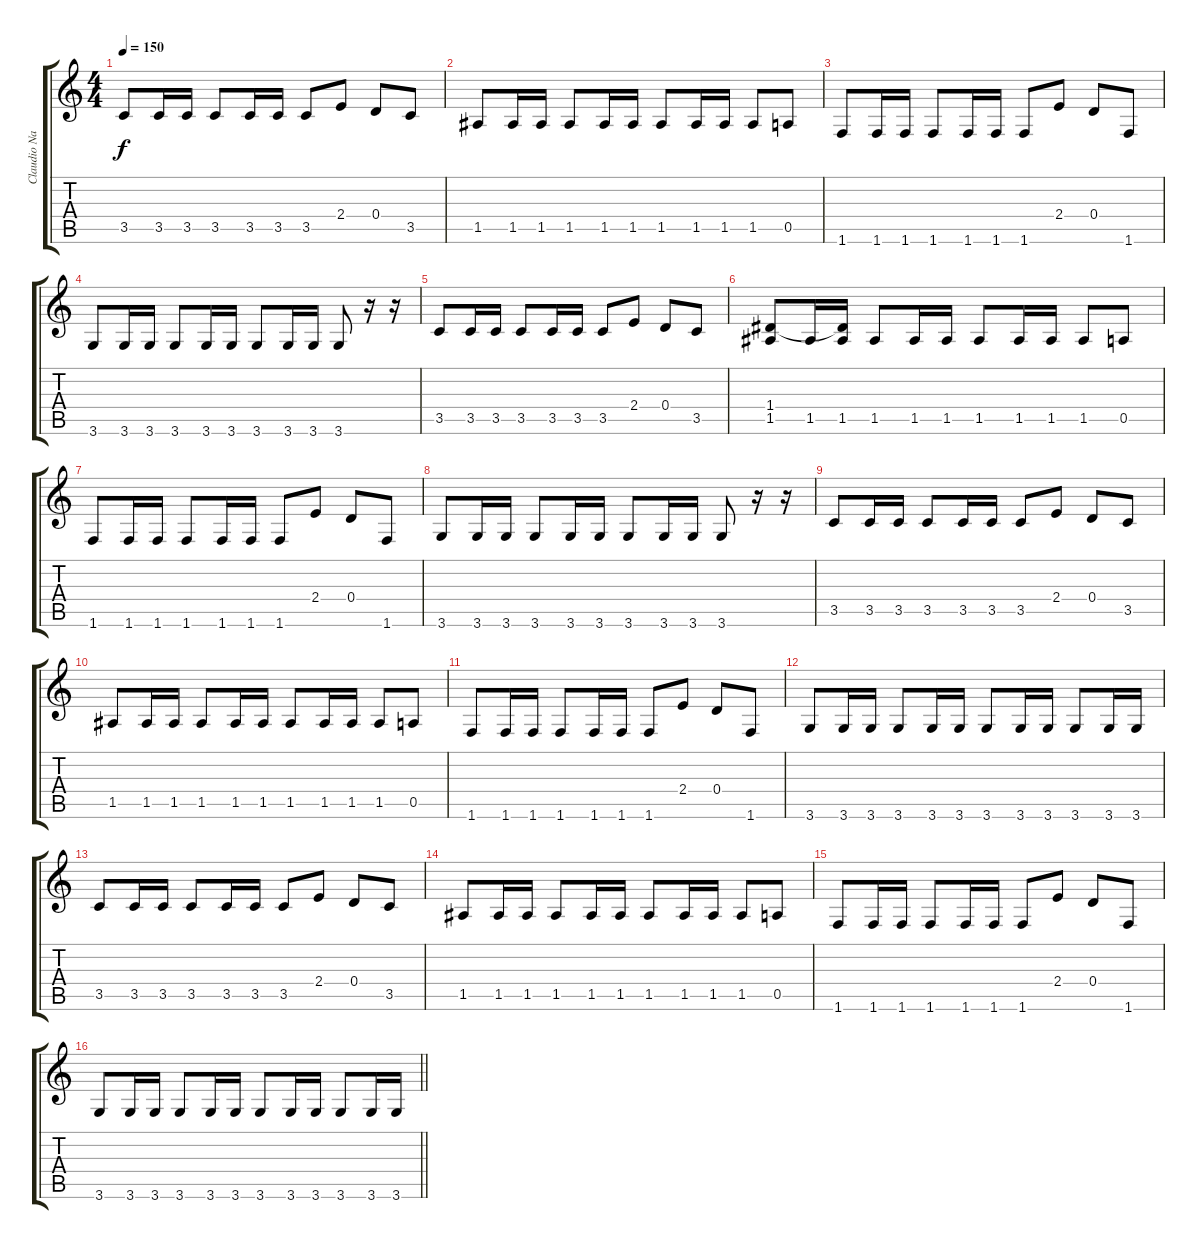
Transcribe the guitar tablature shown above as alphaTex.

\track ("Claudio Narea" "Claudio Na") {instrument electricguitarclean}
\staff {score tabs}
\tuning (E4 B3 G3 D3 A2 E2) {hide}
\ts (4 4)
\tempo 150
\clef g2
\ks c
3.5.8{dy f instrument electricguitarclean} 3.5.16 3.5.16 3.5.8 3.5.16 3.5.16 3.5.8 2.4.8 0.4.8 3.5.8 |
1.5.8 1.5.16 1.5.16 1.5.8 1.5.16 1.5.16 1.5.8 1.5.16 1.5.16 1.5.8 0.5.8 |
1.6.8 1.6.16 1.6.16 1.6.8 1.6.16 1.6.16 1.6.8 2.4.8 0.4.8 1.6.8 |
3.6.8 3.6.16 3.6.16 3.6.8 3.6.16 3.6.16 3.6.8 3.6.16 3.6.16 3.6.8 r.16 r.16 |
3.5.8 3.5.16 3.5.16 3.5.8 3.5.16 3.5.16 3.5.8 2.4.8 0.4.8 3.5.8 |
(1.4 1.5).8 1.5.16 (1.4{t} 1.5).16 1.5.8 1.5.16 1.5.16 1.5.8 1.5.16 1.5.16 1.5.8 0.5.8 |
1.6.8 1.6.16 1.6.16 1.6.8 1.6.16 1.6.16 1.6.8 2.4.8 0.4.8 1.6.8 |
3.6.8 3.6.16 3.6.16 3.6.8 3.6.16 3.6.16 3.6.8 3.6.16 3.6.16 3.6.8 r.16 r.16 |
3.5.8 3.5.16 3.5.16 3.5.8 3.5.16 3.5.16 3.5.8 2.4.8 0.4.8 3.5.8 |
1.5.8 1.5.16 1.5.16 1.5.8 1.5.16 1.5.16 1.5.8 1.5.16 1.5.16 1.5.8 0.5.8 |
1.6.8 1.6.16 1.6.16 1.6.8 1.6.16 1.6.16 1.6.8 2.4.8 0.4.8 1.6.8 |
3.6.8 3.6.16 3.6.16 3.6.8 3.6.16 3.6.16 3.6.8 3.6.16 3.6.16 3.6.8 3.6.16 3.6.16 |
3.5.8 3.5.16 3.5.16 3.5.8 3.5.16 3.5.16 3.5.8 2.4.8 0.4.8 3.5.8 |
1.5.8 1.5.16 1.5.16 1.5.8 1.5.16 1.5.16 1.5.8 1.5.16 1.5.16 1.5.8 0.5.8 |
1.6.8 1.6.16 1.6.16 1.6.8 1.6.16 1.6.16 1.6.8 2.4.8 0.4.8 1.6.8 |
\barLineRight lightlight
3.6.8 3.6.16 3.6.16 3.6.8 3.6.16 3.6.16 3.6.8 3.6.16 3.6.16 3.6.8 3.6.16 3.6.16
